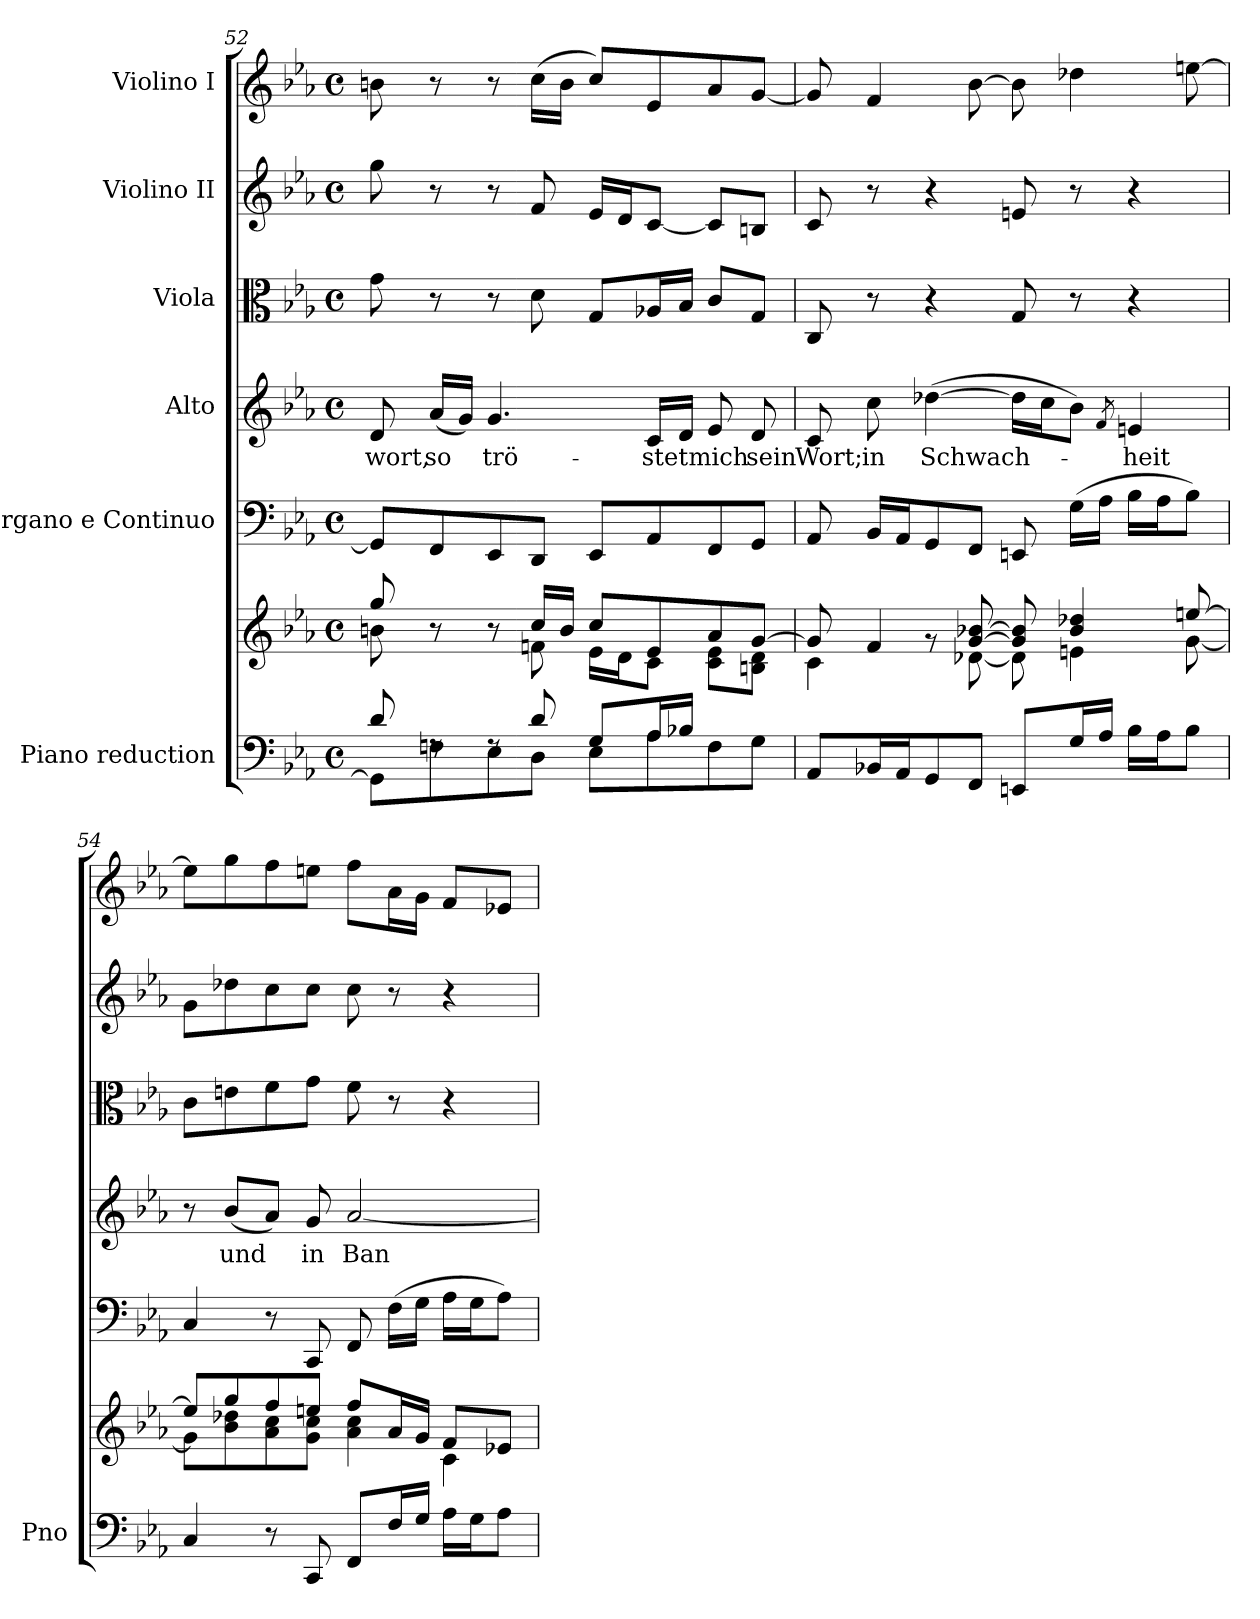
**kern	**kern	**kern	**kern	**text	**kern	**kern	**kern
*part6	*part6	*part5	*part4	*part4	*part3	*part2	*part1
*staff7	*staff6	*staff5	*staff4	*staff4	*staff3	*staff2	*staff1
*I"Piano reduction	*	*I"Organo e Continuo	*I"Alto	*	*I"Viola	*I"Violino II	*I"Violino I
*I'Pno	*	*	*	*	*	*	*
*clefF4	*clefG2	*clefF4	*clefG2	*	*clefC3	*clefG2	*clefG2
*k[b-e-a-]	*k[b-e-a-]	*k[b-e-a-]	*k[b-e-a-]	*	*k[b-e-a-]	*k[b-e-a-]	*k[b-e-a-]
*M4/4	*M4/4	*M4/4	*M4/4	*	*M4/4	*M4/4	*M4/4
*met(c)	*met(c)	*met(c)	*met(c)	*	*met(c)	*met(c)	*met(c)
=52	=52	=52	=52	=52	=52	=52	=52
*^	*^	*	*	*	*	*	*
!	!	!	!	!	!	!LO:LY:b	!	!	!
8d/	8GG\L]	8gg/	8bn\	8GG/L]	8d/	wort,	8g\	8gg\	8bn\
!	!	!	!	!	!	!LO:LY:b	!	!	!
8rF	8Fn\	8r	8ryy	8FF/	(<16a-/LL	so	8r	8r	8r
.	.	.	.	.	16g/JJ)	.	.	.	.
!	!	!	!	!	!	!LO:LY:b	!	!	!
8rF	8E-\	8r	8ryy	8EE-/	4.g/	trö-	8r	8r	8r
8d/	8D\J	16cc/LL	8fn\	8DD/J	.	.	8d\	8f/	(>16cc\LL
.	.	16b/JJ	.	.	.	.	.	.	16b\JJ
8G/L	8E-\L	8cc/L	16e-\LL	8EE-/L	.	.	8G/L	16e-/LL	8cc/L)
.	.	.	16d\J	.	.	.	.	16d/J	.
!	!	!	!	!	!	!LO:LY:b	!	!	!
16A-/L	8A-\	8e-/	8c\J	8AA-/	16c/LL	-stet	16A-X/L	[8c/J	8e-/
16B-X/JJ	.	.	.	.	16d/JJ	.	16B-/JJ	.	.
!	!	!	!	!	!	!LO:LY:b	!	!	!
4ryy	8F\	8a-/	8c\ 8e-\L	8FF/	8e-/	mich	8c/L	8c/L]	8a-/
!	!	!	!	!	!	!LO:LY:b	!	!	!
.	8G\J	[8g/J	8Bn\ 8d\J	8GG/J	8d/	sein	8G/J	8Bn/J	[8g/J
!!LO:PB:g=z
=53	=53	=53	=53	=53	=53	=53	=53	=53	=53
!	!	!	!	!	!	!LO:LY:b	!	!	!
*v	*v	*	*	*	*	*	*	*	*
8AA-/L	8g/]	4c\	8AA-/	8c/	Wort;	8C/	8c/	8g/]
!	!	!	!	!	!LO:LY:b	!	!	!
16BB-X/L	4f/	.	16BB-/LL	8cc\	in	8r	8r	4f/
16AA-/J	.	.	16AA-/J	.	.	.	.	.
!	!	!	!	!	!LO:LY:b	!	!	!
8GG/	.	8rg	8GG/	(>[4dd-X\	Schwach-	4r	4r	.
8FF/J	[8g/ [8b-X/	[8d-X\	8FF/J	.	.	.	.	[8b-\
8EEn/L	8g/] 8b-/]	8d-\]	8EEn/	16dd-\LL]	.	8G/	8en/	8b-\]
.	.	.	.	16cc\J	.	.	.	.
16G/L	4b-/ 4dd-X/	4en\	(>16G\LL	8b-\J)	.	8r	8r	4dd-X\
16A-/JJ	.	.	16A-\JJ	.	.	.	.	.
.	.	.	.	8qf/	.	.	.	.
!	!	!	!	!	!LO:LY:b	!	!	!
16B-\LL	.	.	16B-\LL	4en/	-heit	4r	4r	.
16A-\J	.	.	16A-\J	.	.	.	.	.
8B-\J	[8een/	[8g\	8B-\J)	.	.	.	.	[8een\
=54	=54	=54	=54	=54	=54	=54	=54	=54
4C/	8ee/L]	8g\L]	4C/	8r	.	8c\L	8g\L	8ee\L]
!	!	!	!	!	!LO:LY:b	!	!	!
.	8gg/	8b-\ 8dd-X\	.	(<8b-/L	und	8en\	8dd-X\	8gg\
8r	8ff/	8a-\ 8cc\	8r	8a-/J)	.	8f\	8cc\	8ff\
!	!	!	!	!	!LO:LY:b	!	!	!
8CC/	8een/J	8g\ 8cc\J	8CC/	8g/	in	8g\J	8cc\J	8een\J
!	!	!	!	!	!LO:LY:b	!	!	!
8FF/L	8ff/L	4a-\ 4cc\	8FF/	[2a-/	Ban-	8f\	8cc\	8ff\L
16F/L	16a-/L	.	(>16F\LL	.	.	8r	8r	16a-\L
16G/JJ	16g/JJ	.	16G\JJ	.	.	.	.	16g\JJ
16A-\LL	8f/L	4c\	16A-\LL	.	.	4r	4r	8f/L
16G\J	.	.	16G\J	.	.	.	.	.
8A-\J	8e-X/J	.	8A-\J)	.	.	.	.	8e-X/J
*	*v	*v	*	*	*	*	*	*
=	=	=	=	=	=	=	=
*-	*-	*-	*-	*-	*-	*-	*-
